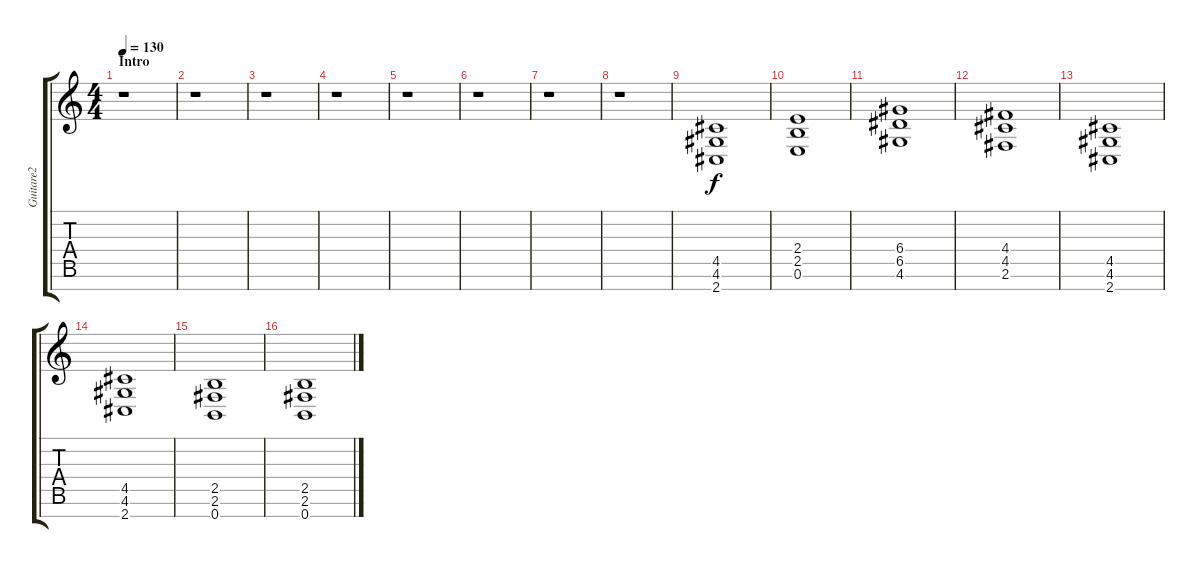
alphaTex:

\track ("Guitare2" "Guitare2") {instrument distortionguitar}
\staff {score tabs}
\tuning (E4 B3 G3 D3 A2 E2 B1) {hide}
\ts (4 4)
\section ("" "Intro")
\tempo 130
\clef g2
\ks c
r.1{dy f instrument distortionguitar} |
r.1 |
r.1 |
r.1 |
r.1 |
r.1 |
r.1 |
r.1 |
(4.5 4.6 2.7).1 |
(2.4 2.5 0.6).1 |
(6.4 6.5 4.6).1 |
(4.4 4.5 2.6).1 |
(4.5 4.6 2.7).1 |
(4.5 4.6 2.7).1 |
(2.5 2.6 0.7).1 |
(2.5 2.6 0.7).1
